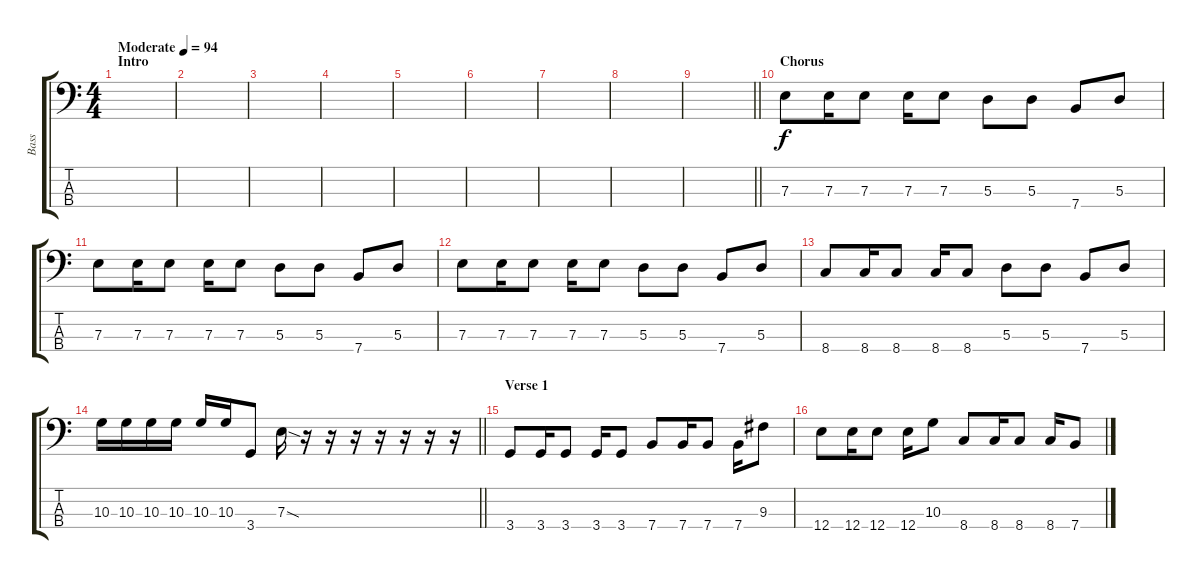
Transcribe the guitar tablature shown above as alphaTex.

\track ("Bass" "Bass") {instrument electricbassfinger}
\staff {score tabs}
\tuning (G2 D2 A1 E1) {hide}
\ts (4 4)
\section ("" "Intro")
\tempo (94 "Moderate")
\clef f4
\ks c
|
|
|
|
|
|
|
|
\barLineRight lightlight
|
\section ("" "Chorus")
7.3.8 7.3.16 7.3.8 7.3.16 7.3.8 5.3.8 5.3.8 7.4.8 5.3.8 |
7.3.8 7.3.16 7.3.8 7.3.16 7.3.8 5.3.8 5.3.8 7.4.8 5.3.8 |
7.3.8 7.3.16 7.3.8 7.3.16 7.3.8 5.3.8 5.3.8 7.4.8 5.3.8 |
8.4.8 8.4.16 8.4.8 8.4.16 8.4.8 5.3.8 5.3.8 7.4.8 5.3.8 |
\barLineRight lightlight
10.3.16 10.3.16 10.3.16 10.3.16 10.3.16 10.3.16 3.4.8 7.3{sod}.16 r.16 r.16 r.16 r.16 r.16 r.16 r.16 |
\section ("" "Verse 1")
3.4.8 3.4.16 3.4.8 3.4.16 3.4.8 7.4.8 7.4.16 7.4.8 7.4.16 9.3.8 |
12.4.8 12.4.16 12.4.8 12.4.16 10.3.8 8.4.8 8.4.16 8.4.8 8.4.16 7.4.8
